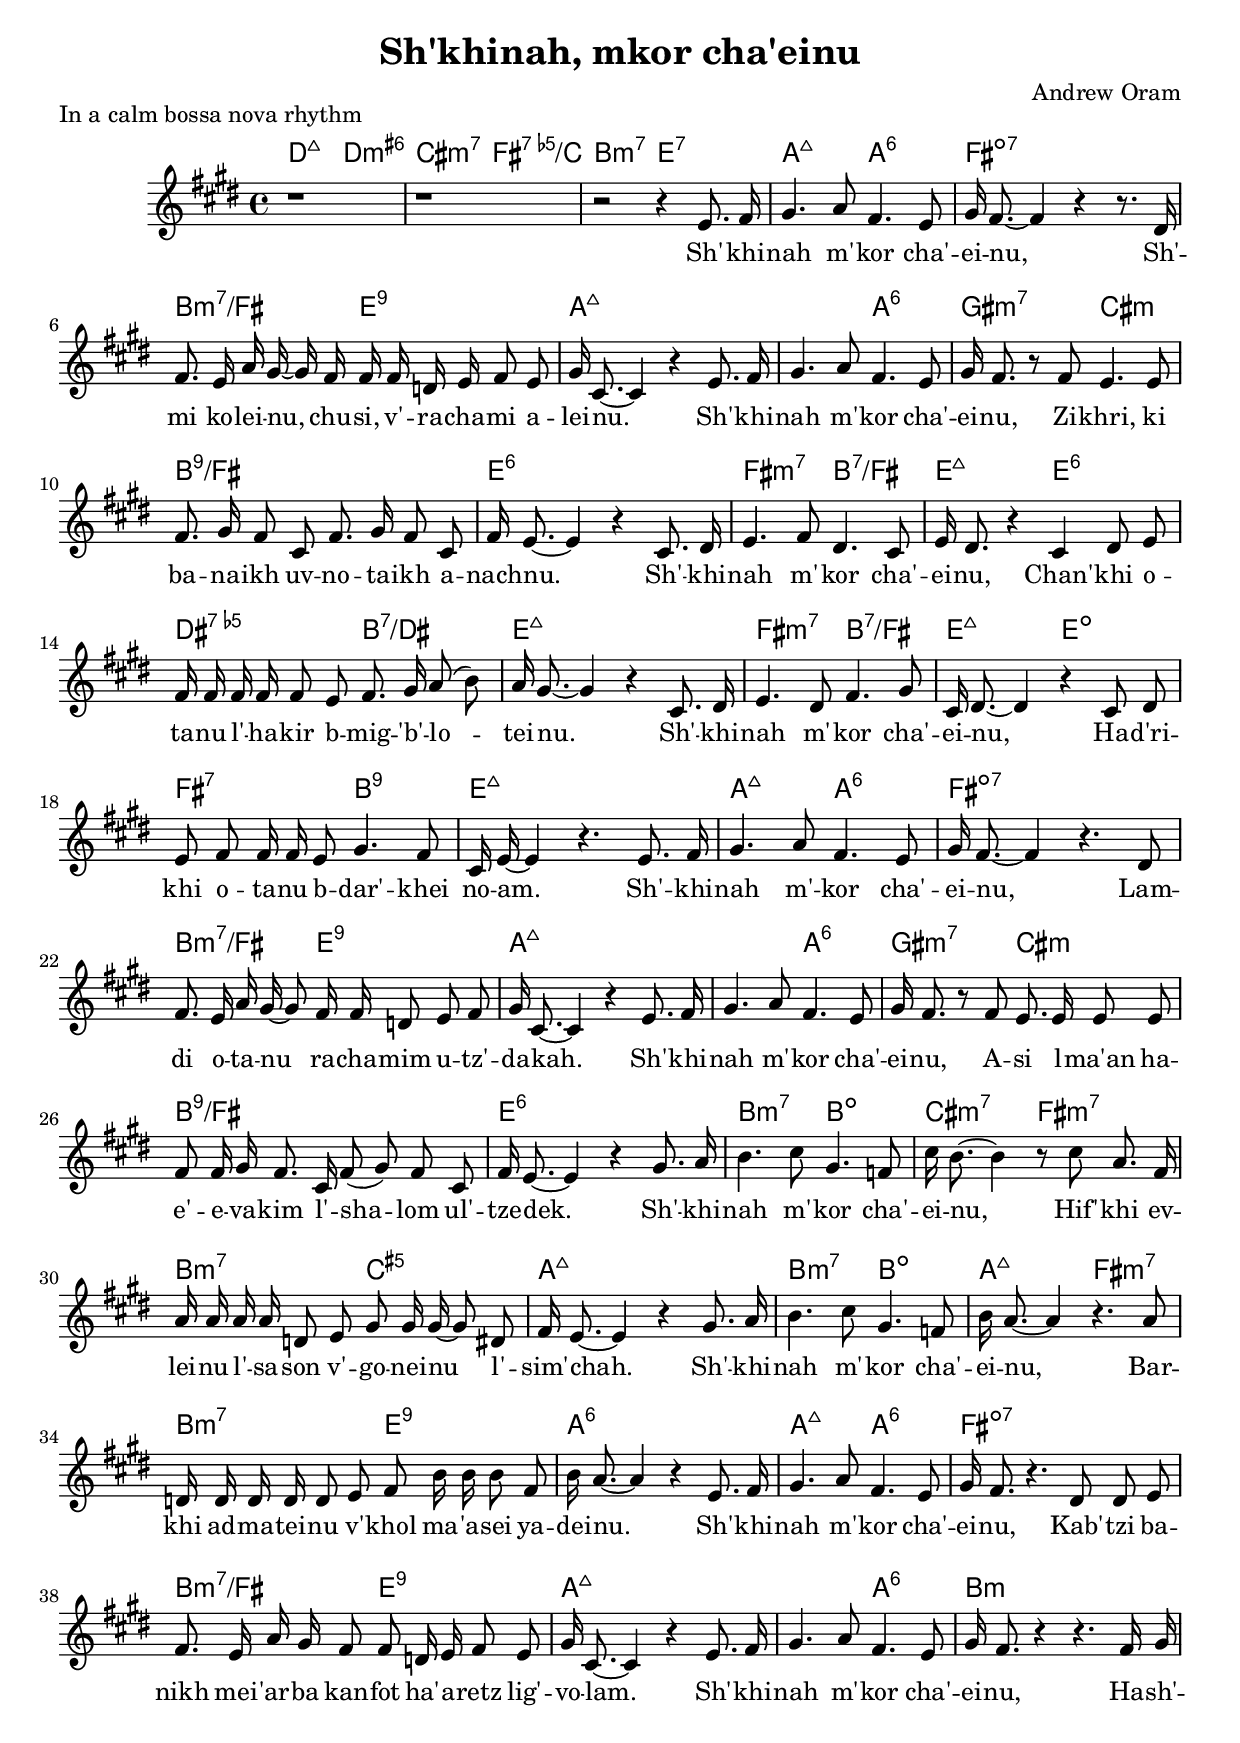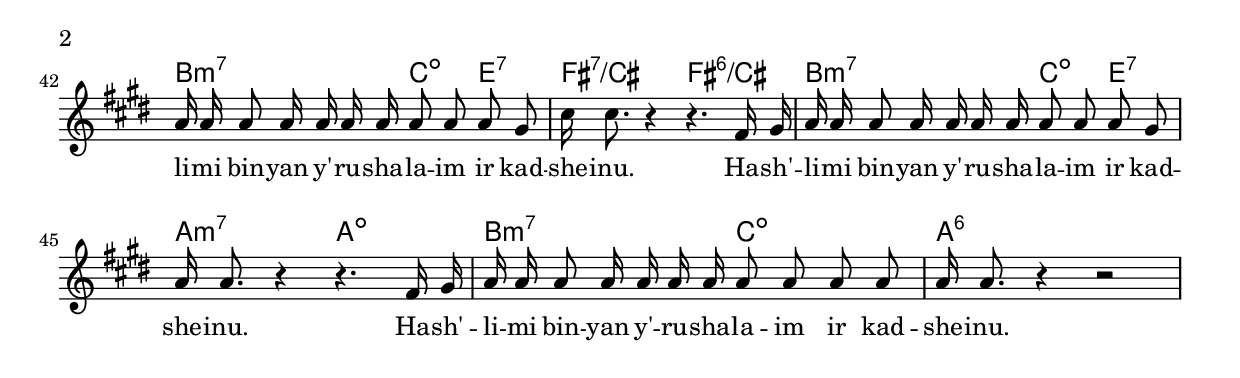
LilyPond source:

\header {
  title = "Sh'khinah, mkor cha'einu"
  composer = "Andrew Oram"
}

melody = \relative c' {
  \clef treble
  \key e \major
  \time 4/4

  r1 r1 r2 r4
  e8. fis16 gis4. a8 fis4. e8 gis16 fis8.~ fis4 r4 r8.
  dis16 fis8. e16 a gis~ gis fis16 fis fis d e fis8 e gis16 cis,8.~ cis4 r4
  e8. fis16 gis4. a8 fis4. e8 gis16 fis8. r8
  fis8 e4. e8 fis8. gis16 fis8 cis fis8. gis16 fis8 cis fis16 e8.~ e4 r4
  cis8. dis16 e4. fis8 dis4. cis8 e16 dis8. r4
  cis4 dis8 e8 fis16 fis fis fis fis8 e fis8. gis16 a8( b8) a16 gis8.~ gis4 r4
  cis,8. dis16 e4. dis8 fis4. gis8 cis,16 dis8.~ dis4 r4
  cis8 dis e fis fis16 fis16 e8 gis4. fis8 cis16 e16~ e4 r4.
  e8. fis16 gis4. a8 fis4. e8 gis16 fis8.~ fis4 r4.
  dis8 fis8. e16 a16 gis16~ gis8 fis16 fis d8 e fis gis16 cis,8.~ cis4 r4
  e8. fis16 gis4. a8 fis4. e8 gis16 fis8. r8
  fis8 e8. e16 e8 e fis8 fis16 gis16 fis8. cis16 fis8( gis) fis8 cis fis16 e8.~ e4 r4
  gis8. a16 b4. cis8 gis4. f8 cis'16 b8.~ b4 r8
  cis8 a8. fis16 a16 a a a d,8 e gis8 gis16 gis16~ gis8 dis fis16 e8.~ e4 r4
  gis8. a16 b4. cis8 gis4. f8 b16 a8.~ a4 r4.
  a8 d,16 d d d d8 e fis b16 b b8 fis b16 a8.~ a4 r4
  e8. fis16 gis4. a8 fis4. e8 gis16 fis8. r4.
  dis8 dis e fis8. e16 a gis fis8 fis d16 e fis8 e gis16 cis,8.~ cis4 r4
  e8. fis16 gis4. a8 fis4. e8 gis16 fis8. r4 r4.
  fis16 gis a a a8 a16 a a a a8 a a gis cis16 cis8. r4 r4.
  fis,16 gis a a a8 a16 a a a a8 a a gis a16 a8. r4 r4.
  fis16 gis a a a8 a16 a a a a8 a a a a16 a8. r4 r2
}

text = \lyricmode {
  Sh' -- khi -- nah m' -- kor cha' -- ei -- nu,
  Sh' -- mi ko -- lei -- nu, chu -- si, v' -- ra -- cha -- mi a -- lei -- nu.
  Sh' -- khi -- nah m' -- kor cha' -- ei -- nu,
  Zi -- khri, ki ba -- na -- ikh uv -- no -- ta -- ikh a -- nach -- nu.
  Sh' -- khi -- nah m' -- kor cha' -- ei -- nu,
  Chan' -- khi o -- ta -- nu l' -- ha -- kir b -- mig -- 'b' -- lo -- tei -- nu.
  Sh' -- khi -- nah m' -- kor cha' -- ei -- nu,
  Ha -- d'ri -- khi o -- ta -- nu b -- dar' -- khei no -- am.
  Sh' -- khi -- nah m' -- kor cha' -- ei -- nu,
  Lam -- di o -- ta -- nu ra -- cha -- mim u -- tz' -- da -- kah.
  Sh' -- khi -- nah m' -- kor cha' -- ei -- nu,
  A -- si l -- ma'an ha -- e' -- e -- va -- kim l' -- sha -- lom ul' --  tze -- dek.
  Sh' -- khi -- nah m' -- kor cha' -- ei -- nu,
  Hif' -- khi ev -- lei -- nu l' -- sa -- son v' -- go -- nei -- nu l' -- sim' -- chah.
  Sh' -- khi -- nah m' -- kor cha' -- ei -- nu,
  Bar -- khi ad -- ma -- tei -- nu v' -- khol ma -- 'a -- sei ya -- dei -- nu.
  Sh' -- khi -- nah m' -- kor cha' -- ei -- nu,
  Kab' -- tzi ba -- nikh mei -- 'ar -- ba kan -- fot ha' -- a -- retz lig' -- vo -- lam.
  Sh' -- khi -- nah m' -- kor cha' -- ei -- nu,
  Ha -- sh' -- li -- mi bin -- yan y' -- ru -- sha -- la -- im ir kad --  she -- inu.
  Ha -- sh' -- li -- mi bin -- yan y' -- ru -- sha -- la -- im ir kad --  she -- inu.
  Ha -- sh' -- li -- mi bin -- yan y' -- ru -- sha -- la -- im ir kad --  she -- inu.
}

harmonies = \chordmode {
     d2:maj7 d:min3.6+ cis:3-.7 fis:dim5.7/c b:3-.7 e:7
     a2:maj7 a:6 fis1:dim7 b2:min3.7/fis e2:9 a1:maj7
     a2:maj7 a:6 gis:min3.7 cis:min b1:9/fis e:6
     fis2:min3.7 b:7/fis e:maj7 e:6 dis:dim5.7 b:7/dis e1:maj7
     fis2:min3.7 b:7/fis e:maj7 e:dim fis:7 b:9 e1:maj7
     a2:maj7 a:6 fis1:dim7 b2:min3.7/fis e2:9 a1:maj7
     a2:maj7 a:6 gis:min3.7 cis:min b1:9/fis e:6
     b2:min3.7 b:dim cis:min3.7 fis:min3.7 b:min3.7 c:aug5 a1:maj7
     b2:min3.7 b:dim a:maj7 fis:min3.7 b:min3.7 e:9 a1:6
     a2:maj7 a:6 fis1:dim7 b2:min3.7/fis e2:9 a1:maj7
     a2:maj7 a:6 b1:min b2:min3.7 c4:dim e:7 fis2:7/cis fis:6/cis
     b2:min3.7 c4:dim e:7 a2:min3.7 a:dim
     b2:min3.7 c:dim a1:6
}

\score {
  <<
    \new ChordNames {
      \set chordChanges = ##t
      \harmonies
    }
    \new Voice = "one" { \autoBeamOff \melody }
    \new Lyrics \lyricsto "one" \text
  >>
  \layout { }
  \header {
  piece = "In a calm bossa nova rhythm"
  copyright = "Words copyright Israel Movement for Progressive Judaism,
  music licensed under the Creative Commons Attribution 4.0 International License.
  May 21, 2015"
  }
}

\version "2.18.2"
